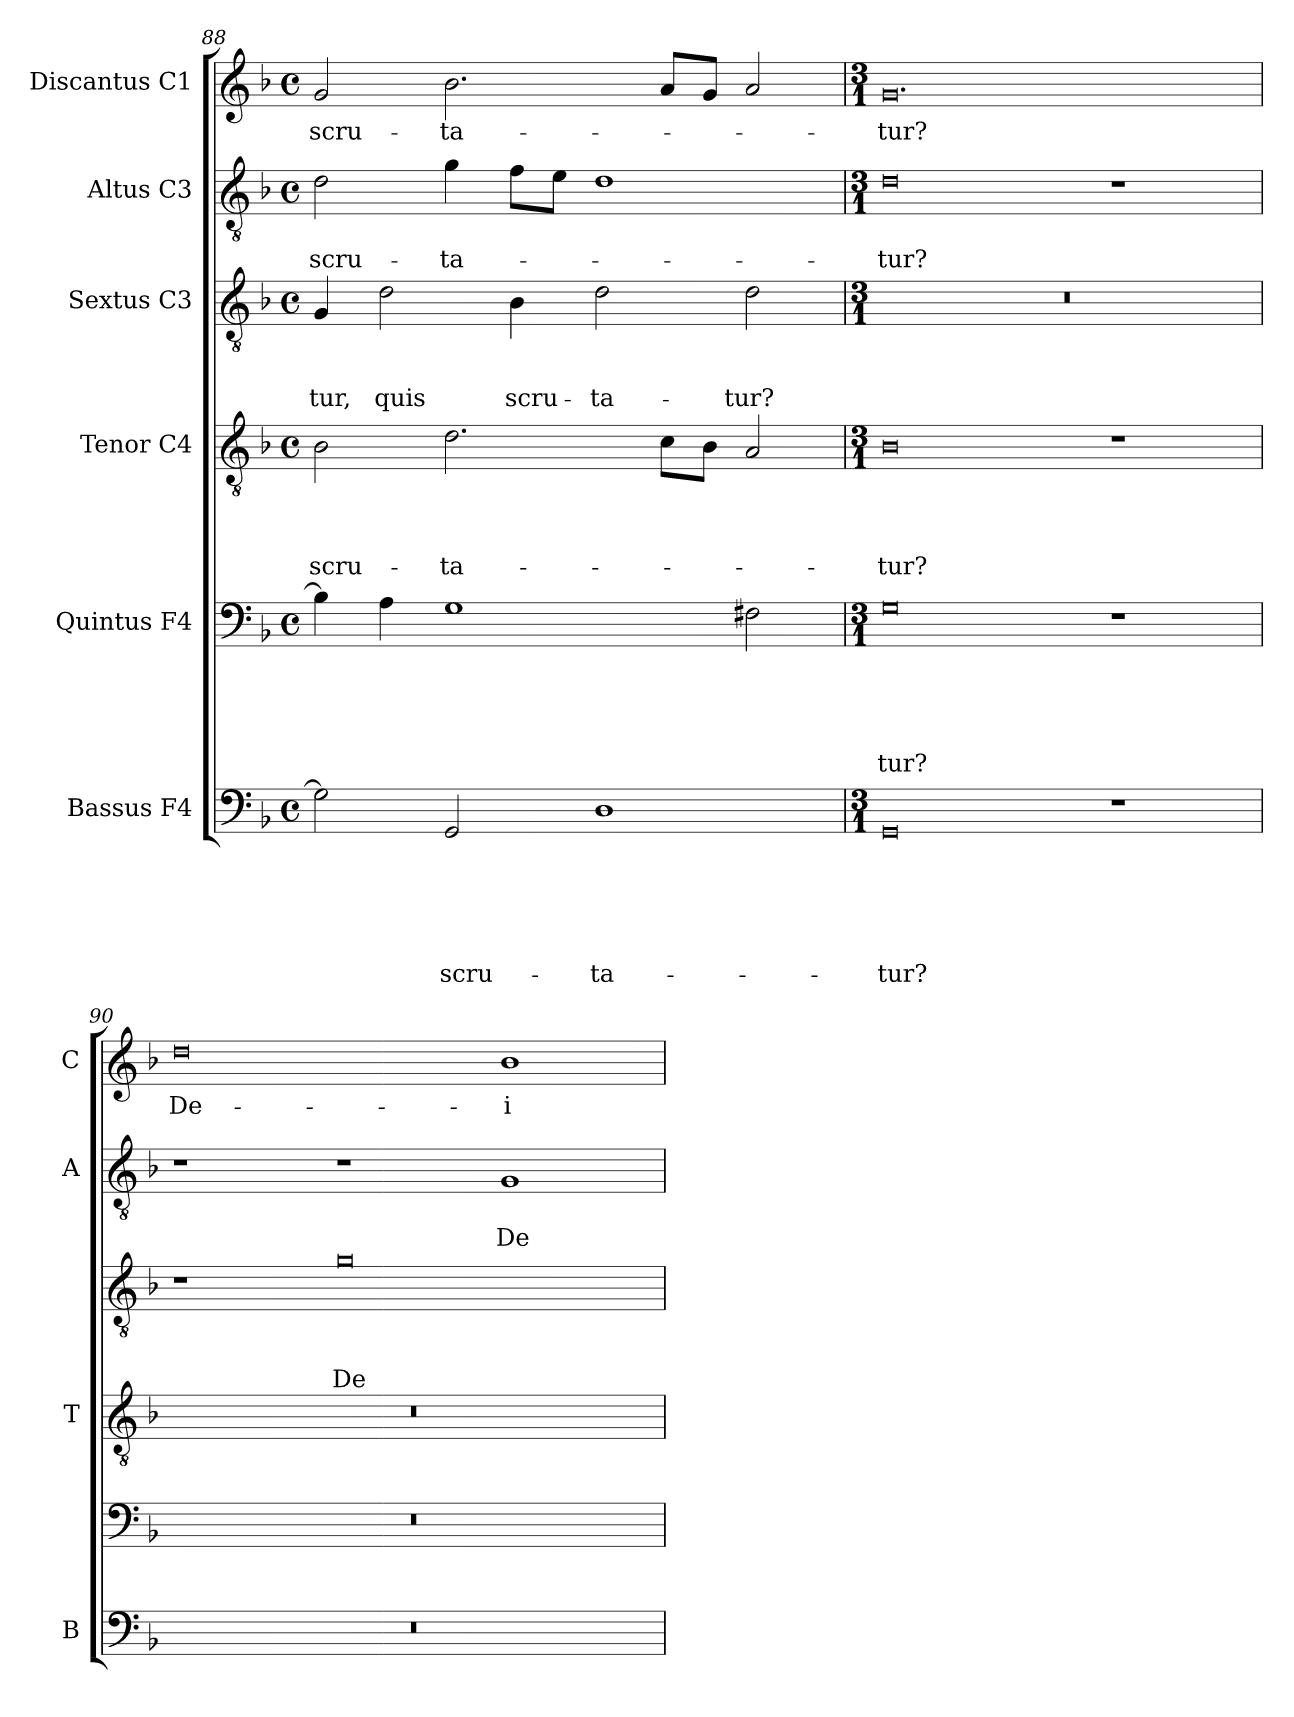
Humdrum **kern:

**kern	**text	**text	**text	**text	**text	**text	**kern	**text	**text	**text	**text	**text	**kern	**text	**text	**text	**text	**kern	**text	**text	**text	**kern	**text	**text	**kern	**text
*part6	*part6	*part6	*part6	*part6	*part6	*part6	*part5	*part5	*part5	*part5	*part5	*part5	*part4	*part4	*part4	*part4	*part4	*part3	*part3	*part3	*part3	*part2	*part2	*part2	*part1	*part1
*staff6	*staff6	*staff6	*staff6	*staff6	*staff6	*staff6	*staff5	*staff5	*staff5	*staff5	*staff5	*staff5	*staff4	*staff4	*staff4	*staff4	*staff4	*staff3	*staff3	*staff3	*staff3	*staff2	*staff2	*staff2	*staff1	*staff1
*I"Bassus F4	*	*	*	*	*	*	*I"Quintus F4	*	*	*	*	*	*I"Tenor C4	*	*	*	*	*I"Sextus C3	*	*	*	*I"Altus C3	*	*	*I"Discantus C1	*
*I'B	*	*	*	*	*	*	*	*	*	*	*	*	*I'T	*	*	*	*	*	*	*	*	*I'A	*	*	*I'C	*
*clefF4	*	*	*	*	*	*	*clefF4	*	*	*	*	*	*clefGv2	*	*	*	*	*clefGv2	*	*	*	*clefGv2	*	*	*clefG2	*
*k[b-]	*	*	*	*	*	*	*k[b-]	*	*	*	*	*	*k[b-]	*	*	*	*	*k[b-]	*	*	*	*k[b-]	*	*	*k[b-]	*
*F:	*	*	*	*	*	*	*F:	*	*	*	*	*	*F:	*	*	*	*	*F:	*	*	*	*F:	*	*	*F:	*
*M4/4	*	*	*	*	*	*	*M4/4	*	*	*	*	*	*M4/4	*	*	*	*	*M4/4	*	*	*	*M4/4	*	*	*M4/4	*
*met(c)	*	*	*	*	*	*	*met(c)	*	*	*	*	*	*met(c)	*	*	*	*	*met(c)	*	*	*	*met(c)	*	*	*met(c)	*
=88	=88	=88	=88	=88	=88	=88	=88	=88	=88	=88	=88	=88	=88	=88	=88	=88	=88	=88	=88	=88	=88	=88	=88	=88	=88	=88
!	!	!	!	!	!	!	!	!	!	!	!	!	!	!	!	!	!LO:LY:b	!	!	!	!LO:LY:b	!	!	!LO:LY:b	!	!LO:LY:b
2G\]	.	.	.	.	.	.	4B-\]	.	.	.	.	.	2B-\	.	.	.	scru-	4G/	.	.	-tur,	2d\	.	scru-	2g/	scru-
!	!	!	!	!	!	!	!	!	!	!	!	!	!	!	!	!	!	!	!	!	!LO:LY:b	!	!	!	!	!
.	.	.	.	.	.	.	4A\	.	.	.	.	.	.	.	.	.	.	2d\	.	.	quis	.	.	.	.	.
!	!	!	!	!	!	!LO:LY:b	!	!	!	!	!	!	!	!	!	!	!LO:LY:b	!	!	!	!	!	!	!LO:LY:b	!	!LO:LY:b
2GG/	.	.	.	.	.	scru-	1G	.	.	.	.	.	2.d\	.	.	.	-ta-	.	.	.	.	4g\	.	-ta-	2.b-\	-ta-
!	!	!	!	!	!	!	!	!	!	!	!	!	!	!	!	!	!	!	!	!	!LO:LY:b	!	!	!	!	!
.	.	.	.	.	.	.	.	.	.	.	.	.	.	.	.	.	.	4B-\	.	.	scru-	8f\L	.	.	.	.
.	.	.	.	.	.	.	.	.	.	.	.	.	.	.	.	.	.	.	.	.	.	8e\J	.	.	.	.
!	!	!	!	!	!	!LO:LY:b	!	!	!	!	!	!	!	!	!	!	!	!	!	!	!LO:LY:b	!	!	!	!	!
1D	.	.	.	.	.	-ta-	.	.	.	.	.	.	.	.	.	.	.	2d\	.	.	-ta-	1d	.	.	.	.
.	.	.	.	.	.	.	.	.	.	.	.	.	8c\L	.	.	.	.	.	.	.	.	.	.	.	8a/L	.
.	.	.	.	.	.	.	.	.	.	.	.	.	8B-\J	.	.	.	.	.	.	.	.	.	.	.	8g/J	.
!	!	!	!	!	!	!	!	!	!	!	!	!	!	!	!	!	!	!	!	!	!LO:LY:b	!	!	!	!	!
.	.	.	.	.	.	.	2F#X\	.	.	.	.	.	2A/	.	.	.	.	2d\	.	.	-tur?	.	.	.	2a/	.
!!LO:LB:g=z
=89	=89	=89	=89	=89	=89	=89	=89	=89	=89	=89	=89	=89	=89	=89	=89	=89	=89	=89	=89	=89	=89	=89	=89	=89	=89	=89
*M3/1	*	*	*	*	*	*	*M3/1	*	*	*	*	*	*M3/1	*	*	*	*	*M3/1	*	*	*	*M3/1	*	*	*M3/1	*
!	!	!	!	!	!	!LO:LY:b	!	!	!	!	!	!LO:LY:b	!	!	!	!	!LO:LY:b	!	!	!	!	!	!	!LO:LY:b	!	!LO:LY:b
0GG	.	.	.	.	.	-tur?	0G	.	.	.	.	-tur?	0B-	.	.	.	-tur?	0.r	.	.	.	0d	.	-tur?	0.g	-tur?
1r	.	.	.	.	.	.	1r	.	.	.	.	.	1r	.	.	.	.	.	.	.	.	1r	.	.	.	.
=90	=90	=90	=90	=90	=90	=90	=90	=90	=90	=90	=90	=90	=90	=90	=90	=90	=90	=90	=90	=90	=90	=90	=90	=90	=90	=90
!	!	!	!	!	!	!	!	!	!	!	!	!	!	!	!	!	!	!	!	!	!	!	!	!	!	!LO:LY:b
0.r	.	.	.	.	.	.	0.r	.	.	.	.	.	0.r	.	.	.	.	1r	.	.	.	1r	.	.	0dd	De-
!	!	!	!	!	!	!	!	!	!	!	!	!	!	!	!	!	!	!	!	!	!LO:LY:b	!	!	!	!	!
.	.	.	.	.	.	.	.	.	.	.	.	.	.	.	.	.	.	0g	.	.	De-	1r	.	.	.	.
!	!	!	!	!	!	!	!	!	!	!	!	!	!	!	!	!	!	!	!	!	!	!	!	!LO:LY:b	!	!LO:LY:b
.	.	.	.	.	.	.	.	.	.	.	.	.	.	.	.	.	.	.	.	.	.	1G	.	De-	1b-	-i
=	=	=	=	=	=	=	=	=	=	=	=	=	=	=	=	=	=	=	=	=	=	=	=	=	=	=
*-	*-	*-	*-	*-	*-	*-	*-	*-	*-	*-	*-	*-	*-	*-	*-	*-	*-	*-	*-	*-	*-	*-	*-	*-	*-	*-
